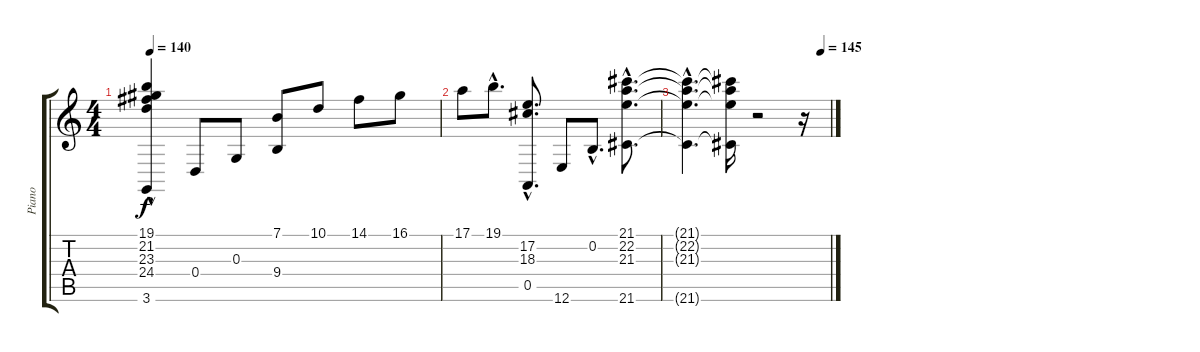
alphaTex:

\track ("Piano" "Piano") {instrument acousticgrandpiano}
\staff {score tabs}
\tuning (E4 B3 G3 D3 A2 E2) {hide}
\ts (4 4)
\tempo 140
\clef g2
\ks c
(19.1 21.2 23.3 24.4 3.6{hac}).4{dy f instrument acousticgrandpiano} 0.4.8 0.3.8 (7.1 9.4).8 10.1.8 14.1.8 16.1.8 |
17.1.8 19.1{hac}.8{d} (17.2 18.3{hac} 0.5).8{d} 12.6.8 0.2{hac}.8{d} (21.1{hac} 22.2{hac} 21.3{hac} 21.6{hac}).8{d} |
\tempo (145 0.9375)
(21.1{hac t} 22.2{hac t} 21.3{hac t} 21.6{hac t}).4{d} (21.1{t} 22.2{t} 21.3{t} 21.6{t}).16 r.2 r.16
